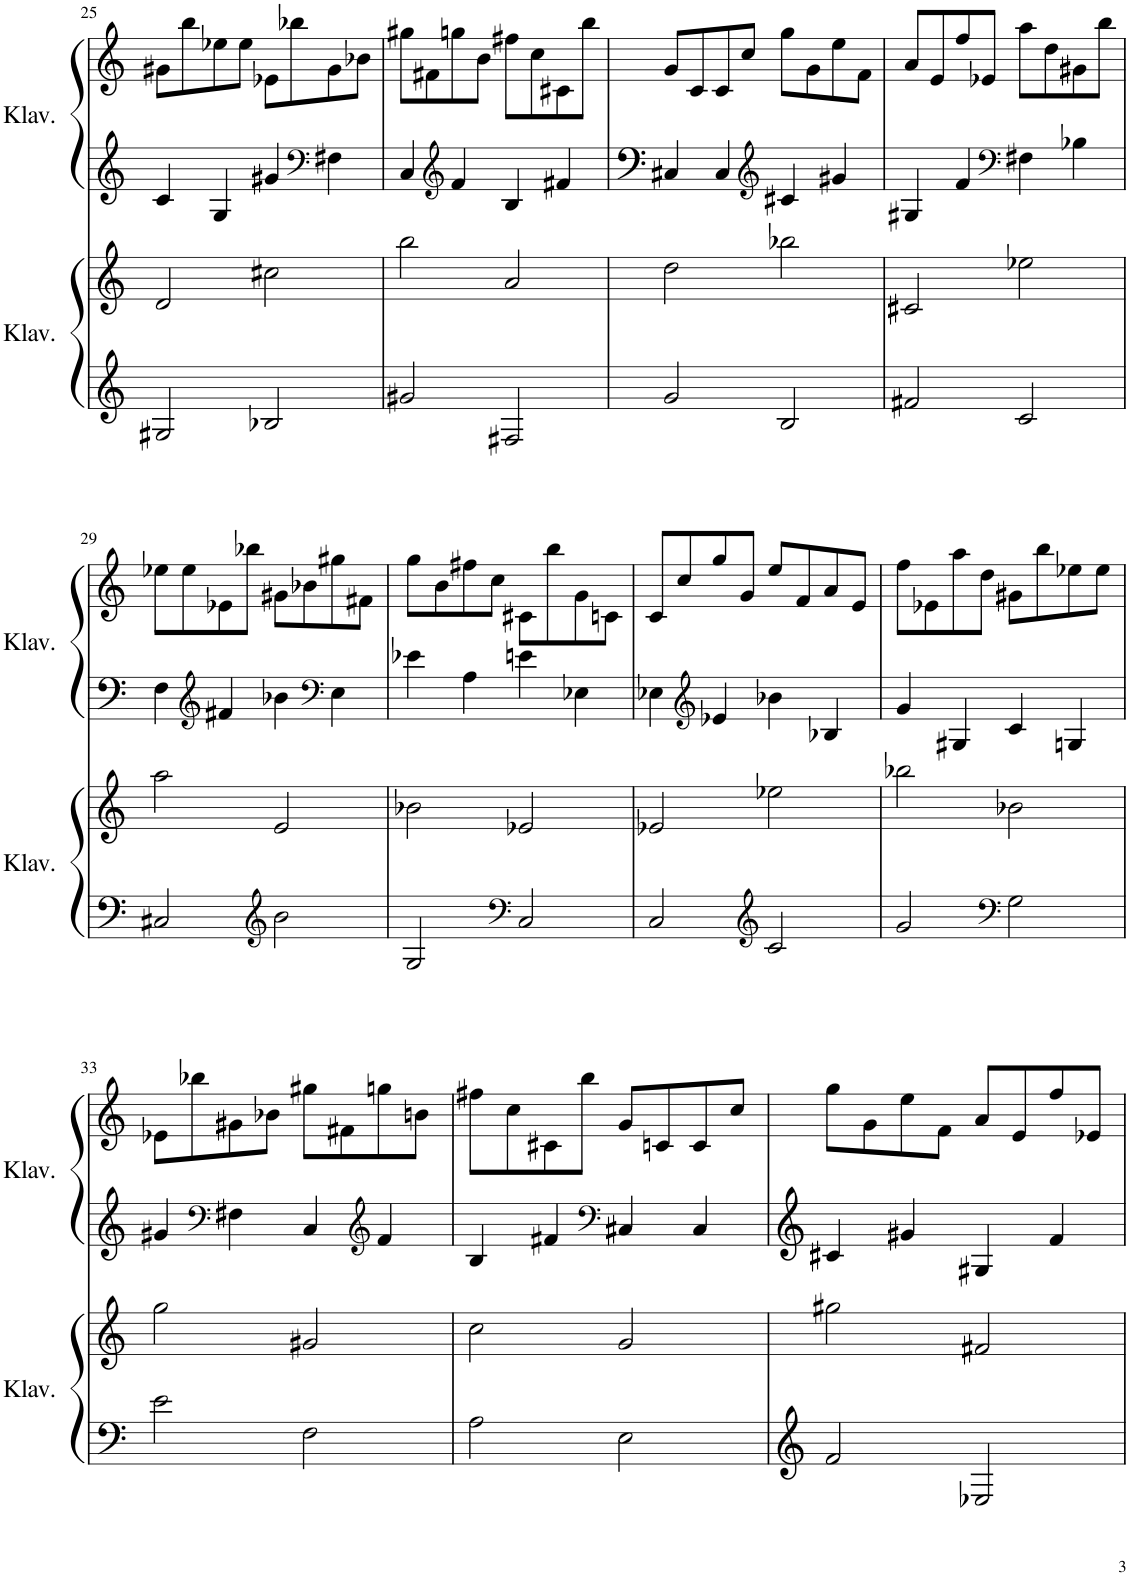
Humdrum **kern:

**kern	**kern	**kern	**kern
*part2	*part2	*part1	*part1
*staff4	*staff3	*staff2	*staff1
*I"Klavier	*	*I"Klavier	*
*I'Klav.	*	*I'Klav.	*
!!LO:PB:g=z
*clefF4	*clefG2	*clefG2	*clefG2
*k[]	*k[]	*k[]	*k[]
*M4/4	*M4/4	*M4/4	*M4/4
=25	=25	=25	=25
2G#X/	2d/	4c/	8g#X\L
.	.	.	8bb\
.	.	4G/	8ee-X\
.	.	.	8ee-\J
2B-X/	2cc#X\	4g#X/	8e-X\L
.	.	.	8bb-X\
*	*	*clefF4	*
.	.	4F#X\	8g#\
.	.	.	8b-X\J
=26	=26	=26	=26
2g#X/	2bb\	4C/	8gg#X\L
.	.	.	8f#X\
*	*	*clefG2	*
.	.	4f/	8ggn\
.	.	.	8b\J
2F#X/	2a/	4B/	8ff#X\L
.	.	.	8cc\
.	.	4f#X/	8c#X\
.	.	.	8bb\J
=27	=27	=27	=27
2g/	2dd\	4C#X/	8g/L
.	.	.	8c/
.	.	4C#/	8c/
.	.	.	8cc/J
*	*	*clefG2	*
2B/	2bb-X\	4c#X/	8gg\L
.	.	.	8g\
.	.	4g#X/	8ee\
.	.	.	8f\J
=28	=28	=28	=28
2f#X/	2c#X/	4G#X/	8a/L
.	.	.	8e/
.	.	4f/	8ff/
.	.	.	8e-X/J
*	*	*clefF4	*
2c/	2ee-X\	4F#X\	8aa\L
.	.	.	8dd\
.	.	4B-X\	8g#X\
.	.	.	8bb\J
!!LO:LB:g=z
=29	=29	=29	=29
2C#X/	2aa\	4F\	8ee-X\L
.	.	.	8ee-\
*	*	*clefG2	*
.	.	4f#X/	8e-X\
.	.	.	8bb-X\J
*clefG2	*	*	*
2b\	2e/	4b-X\	8g#X\L
.	.	.	8b-X\
*	*	*clefF4	*
.	.	4E\	8gg#X\
.	.	.	8f#X\J
=30	=30	=30	=30
2G/	2b-X\	4e-X\	8gg\L
.	.	.	8b\
.	.	4A\	8ff#X\
.	.	.	8cc\J
*clefF4	*	*	*
2C/	2e-X/	4en\	8c#X\L
.	.	.	8bb\
.	.	4E-X\	8g\
.	.	.	8cn\J
=31	=31	=31	=31
2C/	2e-X/	4E-X\	8c/L
.	.	.	8cc/
*	*	*clefG2	*
.	.	4e-X/	8gg/
.	.	.	8g/J
*clefG2	*	*	*
2c/	2ee-X\	4b-X\	8ee/L
.	.	.	8f/
.	.	4B-X/	8a/
.	.	.	8e/J
=32	=32	=32	=32
2g/	2bb-X\	4g/	8ff\L
.	.	.	8e-X\
.	.	4G#X/	8aa\
.	.	.	8dd\J
*clefF4	*	*	*
2G\	2b-X\	4c/	8g#X\L
.	.	.	8bb\
.	.	4Gn/	8ee-X\
.	.	.	8ee-\J
!!LO:LB:g=z
=33	=33	=33	=33
2e\	2gg\	4g#X/	8e-X\L
.	.	.	8bb-X\
*	*	*clefF4	*
.	.	4F#X\	8g#X\
.	.	.	8b-X\J
2F\	2g#X/	4C/	8gg#X\L
.	.	.	8f#X\
*	*	*clefG2	*
.	.	4f/	8ggn\
.	.	.	8bn\J
=34	=34	=34	=34
2A\	2cc\	4B/	8ff#X\L
.	.	.	8cc\
.	.	4f#X/	8c#X\
.	.	.	8bb\J
*	*	*clefF4	*
2E\	2g/	4C#X/	8g/L
.	.	.	8cn/
.	.	4C#/	8c/
.	.	.	8cc/J
=35	=35	=35	=35
2f/	2gg#X\	4c#X/	8gg\L
.	.	.	8g\
.	.	4g#X/	8ee\
.	.	.	8f\J
2E-X/	2f#X/	4G#X/	8a/L
.	.	.	8e/
.	.	4f/	8ff/
.	.	.	8e-X/J
=	=	=	=
*-	*-	*-	*-
